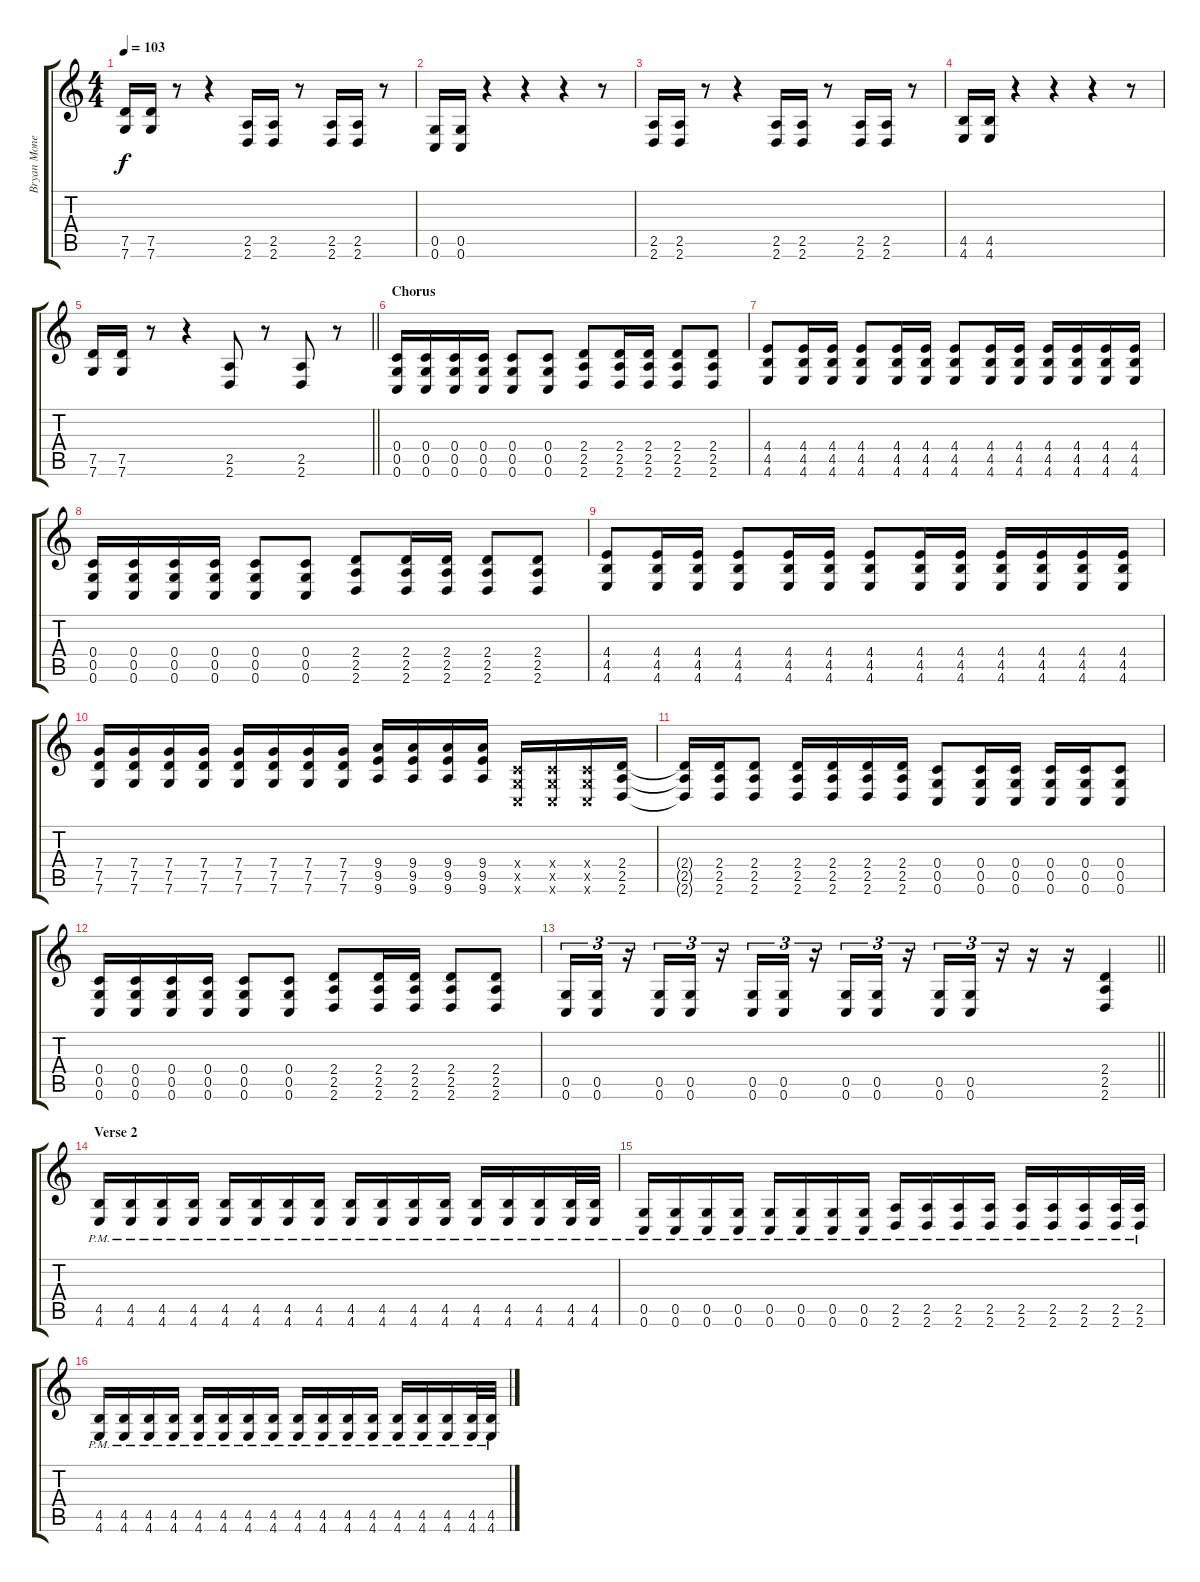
\track ("Bryan Money - Guitar" "Bryan Mone") {instrument distortionguitar}
\staff {score tabs}
\tuning (D4 A3 F3 C3 G2 C2) {hide}
\ts (4 4)
\tempo 103
\clef g2
\ks c
(7.5 7.6).16{dy f} (7.5 7.6).16 r.8 r.4 (2.5 2.6).16 (2.5 2.6).16 r.8 (2.5 2.6).16 (2.5 2.6).16 r.8 |
(0.5 0.6).16 (0.5 0.6).16 r.4 r.4 r.4 r.8 |
(2.5 2.6).16 (2.5 2.6).16 r.8 r.4 (2.5 2.6).16 (2.5 2.6).16 r.8 (2.5 2.6).16 (2.5 2.6).16 r.8 |
(4.5 4.6).16 (4.5 4.6).16 r.4 r.4 r.4 r.8 |
\barLineRight lightlight
(7.5 7.6).16 (7.5 7.6).16 r.8 r.4 (2.5 2.6).8 r.8 (2.5 2.6).8 r.8 |
\section ("" "Chorus")
(0.4 0.5 0.6).16 (0.4 0.5 0.6).16 (0.4 0.5 0.6).16 (0.4 0.5 0.6).16 (0.4 0.5 0.6).8 (0.4 0.5 0.6).8 (2.4 2.5 2.6).8 (2.4 2.5 2.6).16 (2.4 2.5 2.6).16 (2.4 2.5 2.6).8 (2.4 2.5 2.6).8 |
(4.4 4.5 4.6).8 (4.4 4.5 4.6).16 (4.4 4.5 4.6).16 (4.4 4.5 4.6).8 (4.4 4.5 4.6).16 (4.4 4.5 4.6).16 (4.4 4.5 4.6).8 (4.4 4.5 4.6).16 (4.4 4.5 4.6).16 (4.4 4.5 4.6).16 (4.4 4.5 4.6).16 (4.4 4.5 4.6).16 (4.4 4.5 4.6).16 |
(0.4 0.5 0.6).16 (0.4 0.5 0.6).16 (0.4 0.5 0.6).16 (0.4 0.5 0.6).16 (0.4 0.5 0.6).8 (0.4 0.5 0.6).8 (2.4 2.5 2.6).8 (2.4 2.5 2.6).16 (2.4 2.5 2.6).16 (2.4 2.5 2.6).8 (2.4 2.5 2.6).8 |
(4.4 4.5 4.6).8 (4.4 4.5 4.6).16 (4.4 4.5 4.6).16 (4.4 4.5 4.6).8 (4.4 4.5 4.6).16 (4.4 4.5 4.6).16 (4.4 4.5 4.6).8 (4.4 4.5 4.6).16 (4.4 4.5 4.6).16 (4.4 4.5 4.6).16 (4.4 4.5 4.6).16 (4.4 4.5 4.6).16 (4.4 4.5 4.6).16 |
(7.4 7.5 7.6).16 (7.4 7.5 7.6).16 (7.4 7.5 7.6).16 (7.4 7.5 7.6).16 (7.4 7.5 7.6).16 (7.4 7.5 7.6).16 (7.4 7.5 7.6).16 (7.4 7.5 7.6).16 (9.4 9.5 9.6).16 (9.4 9.5 9.6).16 (9.4 9.5 9.6).16 (9.4 9.5 9.6).16 (0.4{x} 0.5{x} 0.6{x}).16 (0.4{x} 0.5{x} 0.6{x}).16 (0.4{x} 0.5{x} 0.6{x}).16 (2.4 2.5 2.6).16 |
(2.4{t} 2.5{t} 2.6{t}).16 (2.4 2.5 2.6).16 (2.4 2.5 2.6).8 (2.4 2.5 2.6).16 (2.4 2.5 2.6).16 (2.4 2.5 2.6).16 (2.4 2.5 2.6).16 (0.4 0.5 0.6).8 (0.4 0.5 0.6).16 (0.4 0.5 0.6).16 (0.4 0.5 0.6).16 (0.4 0.5 0.6).16 (0.4 0.5 0.6).8 |
(0.4 0.5 0.6).16 (0.4 0.5 0.6).16 (0.4 0.5 0.6).16 (0.4 0.5 0.6).16 (0.4 0.5 0.6).8 (0.4 0.5 0.6).8 (2.4 2.5 2.6).8 (2.4 2.5 2.6).16 (2.4 2.5 2.6).16 (2.4 2.5 2.6).8 (2.4 2.5 2.6).8 |
\barLineRight lightlight
(0.5 0.6).16{tu (3 2)} (0.5 0.6).16{tu (3 2)} r.16{tu (3 2)} (0.5 0.6).16{tu (3 2)} (0.5 0.6).16{tu (3 2)} r.16{tu (3 2)} (0.5 0.6).16{tu (3 2)} (0.5 0.6).16{tu (3 2)} r.16{tu (3 2)} (0.5 0.6).16{tu (3 2)} (0.5 0.6).16{tu (3 2)} r.16{tu (3 2)} (0.5 0.6).16{tu (3 2)} (0.5 0.6).16{tu (3 2)} r.16{tu (3 2)} r.16 r.16 (2.4 2.5 2.6).4 |
\section ("" "Verse 2")
(4.5 4.6{pm}).16 (4.5 4.6{pm}).16 (4.5 4.6{pm}).16 (4.5 4.6{pm}).16 (4.5 4.6{pm}).16 (4.5 4.6{pm}).16 (4.5 4.6{pm}).16 (4.5 4.6{pm}).16 (4.5 4.6{pm}).16 (4.5 4.6{pm}).16 (4.5 4.6{pm}).16 (4.5 4.6{pm}).16 (4.5 4.6{pm}).16 (4.5 4.6{pm}).16 (4.5 4.6{pm}).16 (4.5 4.6{pm}).32 (4.5 4.6{pm}).32 |
(0.5 0.6{pm}).16 (0.5 0.6{pm}).16 (0.5 0.6{pm}).16 (0.5 0.6{pm}).16 (0.5 0.6{pm}).16 (0.5 0.6{pm}).16 (0.5 0.6{pm}).16 (0.5 0.6{pm}).16 (2.5 2.6{pm}).16 (2.5 2.6{pm}).16 (2.5 2.6{pm}).16 (2.5 2.6{pm}).16 (2.5 2.6{pm}).16 (2.5 2.6{pm}).16 (2.5 2.6{pm}).16 (2.5 2.6{pm}).32 (2.5 2.6{pm}).32 |
(4.5 4.6{pm}).16 (4.5 4.6{pm}).16 (4.5 4.6{pm}).16 (4.5 4.6{pm}).16 (4.5 4.6{pm}).16 (4.5 4.6{pm}).16 (4.5 4.6{pm}).16 (4.5 4.6{pm}).16 (4.5 4.6{pm}).16 (4.5 4.6{pm}).16 (4.5 4.6{pm}).16 (4.5 4.6{pm}).16 (4.5 4.6{pm}).16 (4.5 4.6{pm}).16 (4.5 4.6{pm}).16 (4.5 4.6{pm}).32 (4.5 4.6{pm}).32
